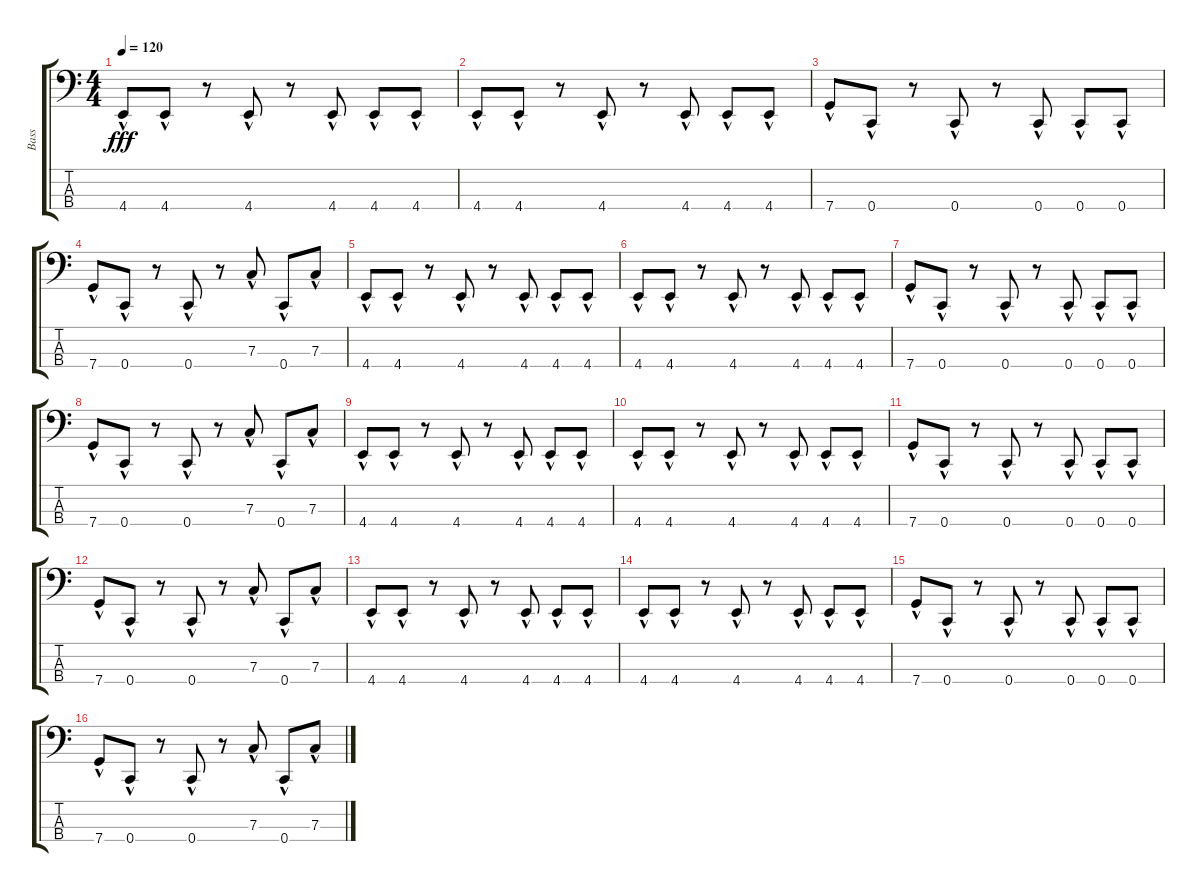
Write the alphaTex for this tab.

\track ("Bass" "Bass") {instrument electricbassfinger}
\staff {score tabs}
\tuning (Eb2 Bb1 F1 C1) {hide}
\ts (4 4)
\tempo 120
\clef f4
\ks c
4.4{hac}.8{dy fff} 4.4{hac}.8 r.8 4.4{hac}.8 r.8 4.4{hac}.8 4.4{hac}.8 4.4{hac}.8 |
4.4{hac}.8 4.4{hac}.8 r.8 4.4{hac}.8 r.8 4.4{hac}.8 4.4{hac}.8 4.4{hac}.8 |
7.4{hac}.8 0.4{hac}.8 r.8 0.4{hac}.8 r.8 0.4{hac}.8 0.4{hac}.8 0.4{hac}.8 |
7.4{hac}.8 0.4{hac}.8 r.8 0.4{hac}.8 r.8 7.3{hac}.8 0.4{hac}.8 7.3{hac}.8 |
4.4{hac}.8 4.4{hac}.8 r.8 4.4{hac}.8 r.8 4.4{hac}.8 4.4{hac}.8 4.4{hac}.8 |
4.4{hac}.8 4.4{hac}.8 r.8 4.4{hac}.8 r.8 4.4{hac}.8 4.4{hac}.8 4.4{hac}.8 |
7.4{hac}.8 0.4{hac}.8 r.8 0.4{hac}.8 r.8 0.4{hac}.8 0.4{hac}.8 0.4{hac}.8 |
7.4{hac}.8 0.4{hac}.8 r.8 0.4{hac}.8 r.8 7.3{hac}.8 0.4{hac}.8 7.3{hac}.8 |
4.4{hac}.8 4.4{hac}.8 r.8 4.4{hac}.8 r.8 4.4{hac}.8 4.4{hac}.8 4.4{hac}.8 |
4.4{hac}.8 4.4{hac}.8 r.8 4.4{hac}.8 r.8 4.4{hac}.8 4.4{hac}.8 4.4{hac}.8 |
7.4{hac}.8 0.4{hac}.8 r.8 0.4{hac}.8 r.8 0.4{hac}.8 0.4{hac}.8 0.4{hac}.8 |
7.4{hac}.8 0.4{hac}.8 r.8 0.4{hac}.8 r.8 7.3{hac}.8 0.4{hac}.8 7.3{hac}.8 |
4.4{hac}.8 4.4{hac}.8 r.8 4.4{hac}.8 r.8 4.4{hac}.8 4.4{hac}.8 4.4{hac}.8 |
4.4{hac}.8 4.4{hac}.8 r.8 4.4{hac}.8 r.8 4.4{hac}.8 4.4{hac}.8 4.4{hac}.8 |
7.4{hac}.8 0.4{hac}.8 r.8 0.4{hac}.8 r.8 0.4{hac}.8 0.4{hac}.8 0.4{hac}.8 |
7.4{hac}.8 0.4{hac}.8 r.8 0.4{hac}.8 r.8 7.3{hac}.8 0.4{hac}.8 7.3{hac}.8
